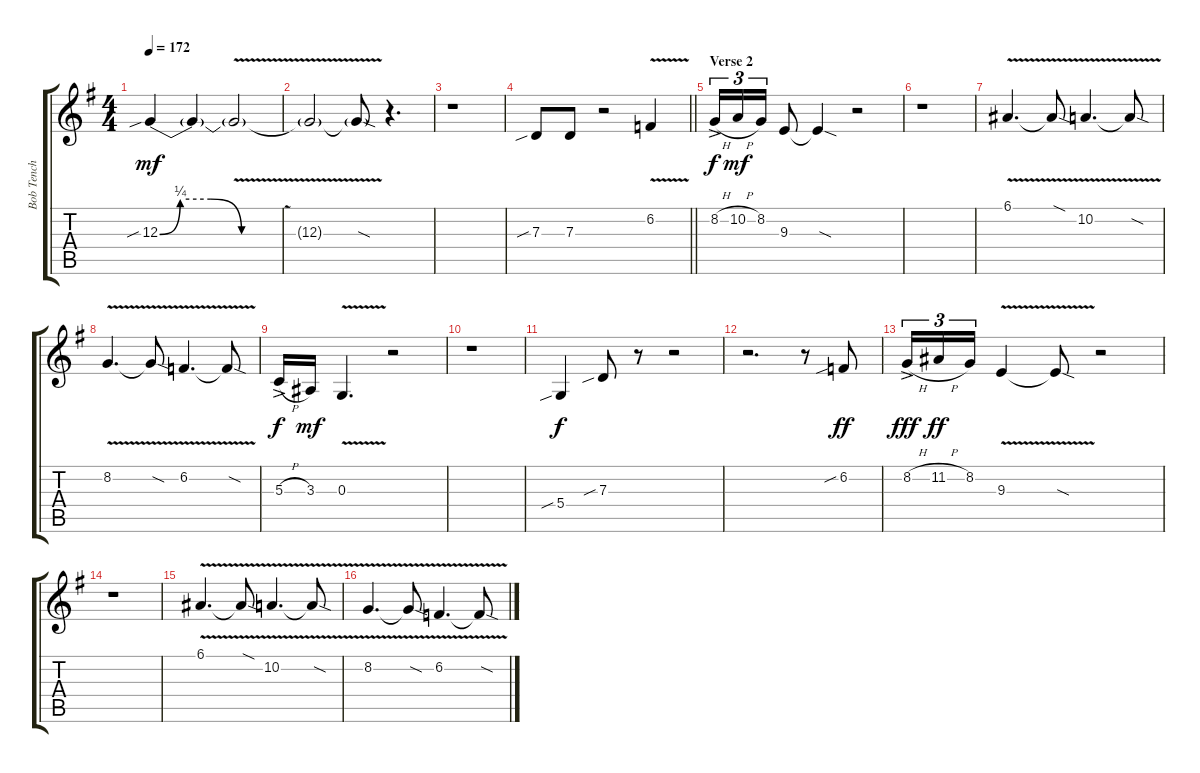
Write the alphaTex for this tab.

\track ("Bob Tench" "Bob Tench") {instrument trombone}
\staff {score tabs}
\tuning (E4 B3 G3 D3 A2 E2) {hide}
\ts (4 4)
\tempo 172
\clef g2
\ks g
12.3{be (custom 0 0 10 1 25 1 40 0 60 0) sib}.4{dy mf} 12.3{t}.4 12.3{v t}.2 |
12.3{v t}.2 12.3{sod t}.8 r.4{d} |
r.1 |
\barLineRight lightlight
7.3{sib}.8 7.3.8 r.2 6.2{v}.4 |
\section ("" "Verse 2")
8.2{h ac}.16{tu (3 2) dy f} 10.2{h}.16{tu (3 2) dy mf} 8.2.16{tu (3 2)} 9.3.8 9.3{sod t}.4 r.2 |
r.1 |
6.1{v}.4{d} 6.1{sod t}.8 10.2{v}.4{d} 10.2{sod t}.8 |
8.2{v}.4{d} 8.2{sod t}.8 6.2{v}.4{d} 6.2{sod t}.8 |
5.3{h ac}.16{dy f} 3.3.16{dy mf} 0.3{v}.4{d} r.2 |
r.1 |
5.4{sib}.4{dy f} 7.3{sib}.8 r.8 r.2 |
r.2{d} r.8 6.2{sib}.8{dy ff} |
8.2{h ac}.16{tu (3 2) dy fff} 11.2{h}.16{tu (3 2) dy ff} 8.2.16{tu (3 2)} 9.3{v}.4 9.3{sod t}.8 r.2 |
r.1 |
6.1{v}.4{d} 6.1{sod t}.8 10.2{v}.4{d} 10.2{sod t}.8 |
8.2{v}.4{d} 8.2{sod t}.8 6.2{v}.4{d} 6.2{sod t}.8
